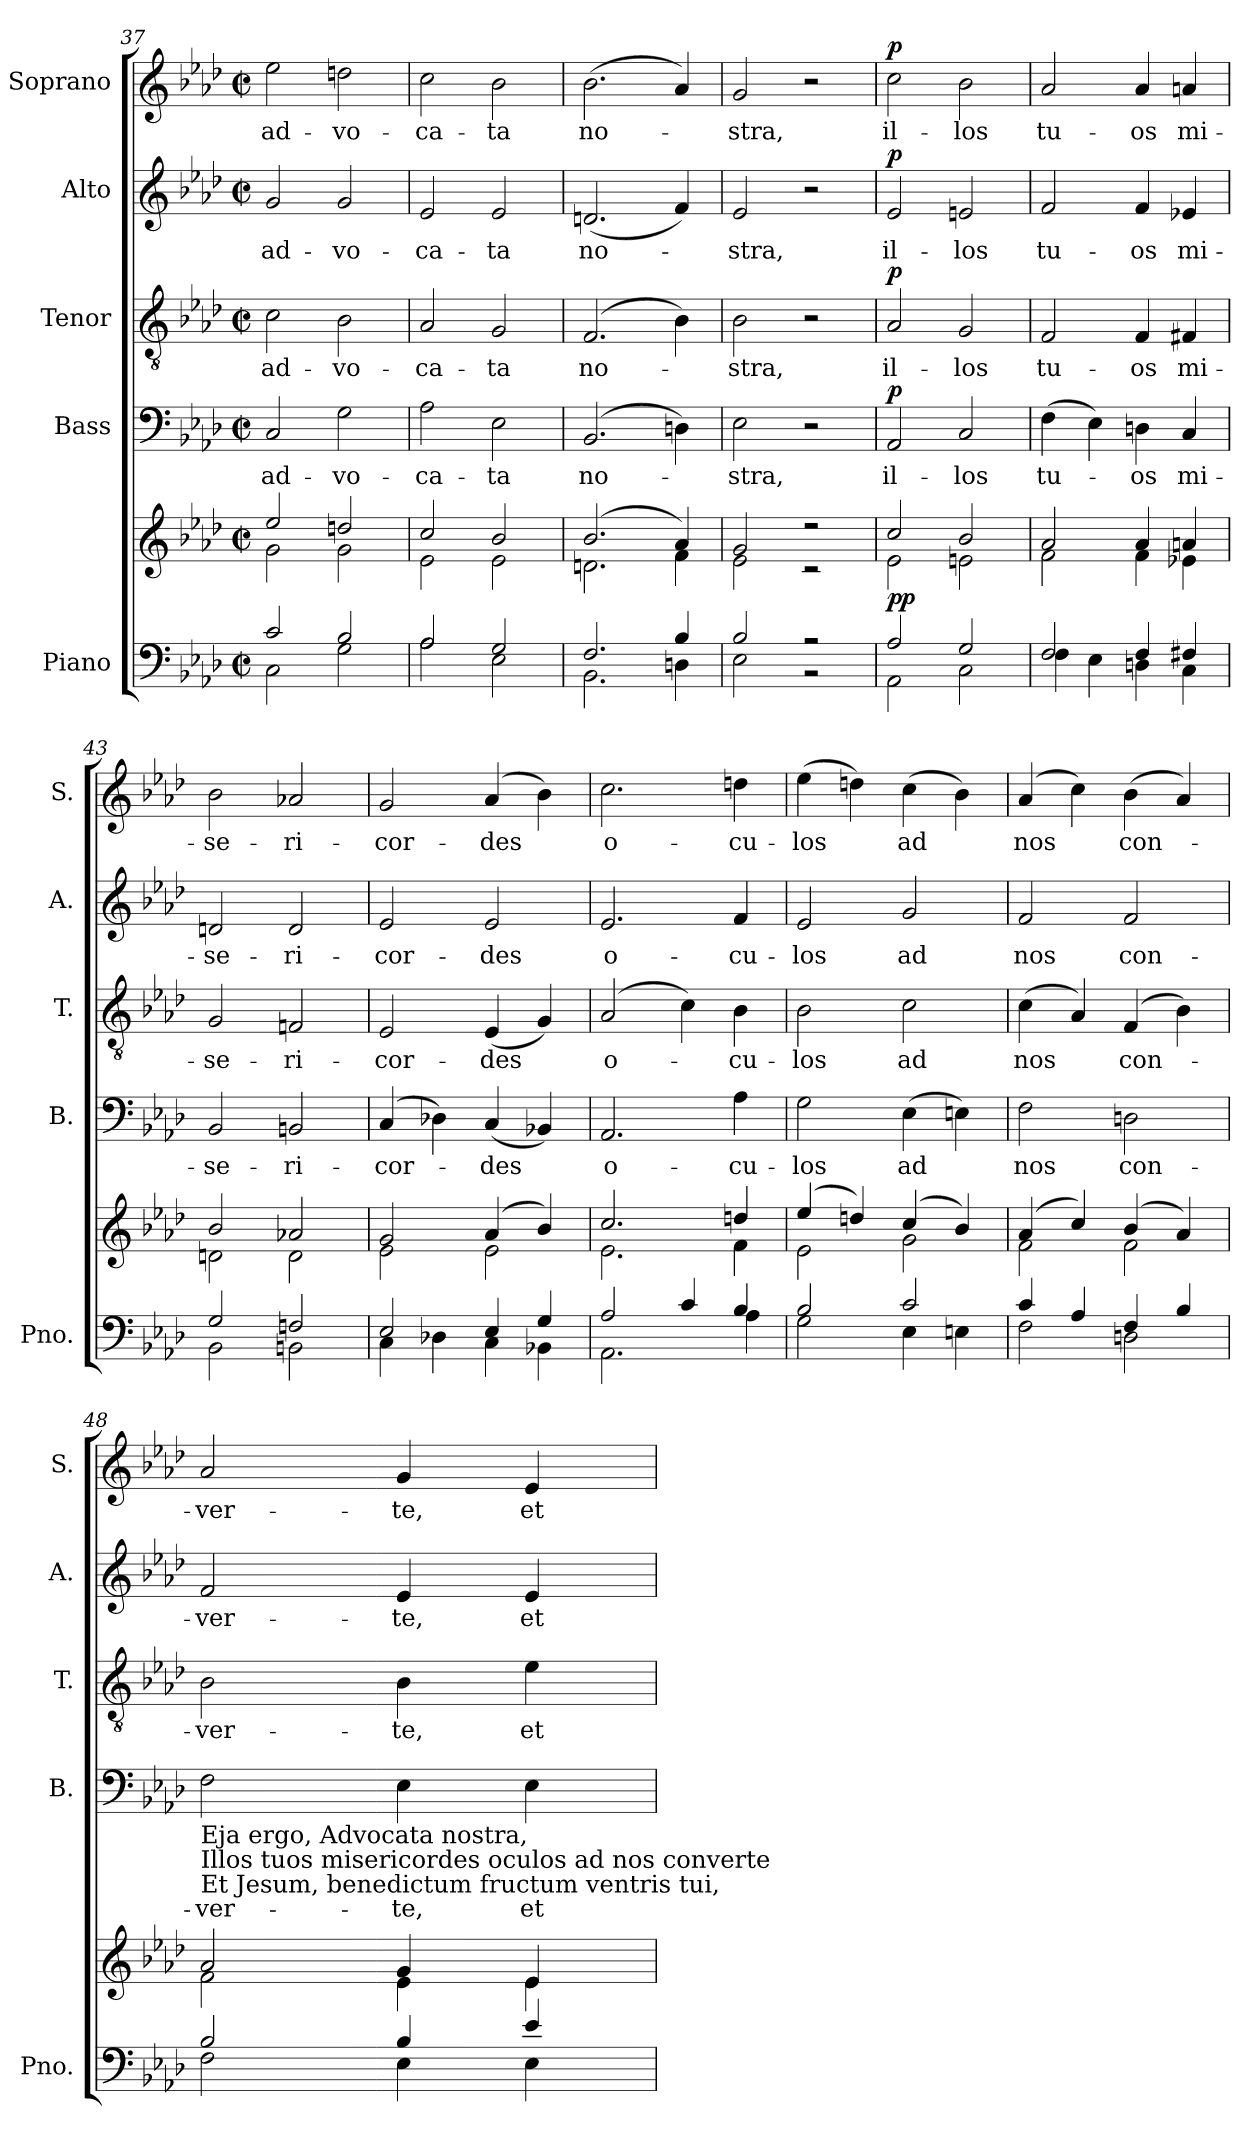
**kern	**kern	**dynam	**kern	**text	**dynam	**kern	**text	**dynam	**kern	**text	**dynam	**kern	**text	**dynam
*part5	*part5	*part5	*part4	*part4	*part4	*part3	*part3	*part3	*part2	*part2	*part2	*part1	*part1	*part1
*staff6	*staff5	*staff5/6	*staff4	*staff4	*staff4	*staff3	*staff3	*staff3	*staff2	*staff2	*staff2	*staff1	*staff1	*staff1
*I"Piano	*	*	*I"Bass	*	*	*I"Tenor	*	*	*I"Alto	*	*	*I"Soprano	*	*
*I'Pno.	*	*	*I'B.	*	*	*I'T.	*	*	*I'A.	*	*	*I'S.	*	*
*clefF4	*clefG2	*	*clefF4	*	*	*clefGv2	*	*	*clefG2	*	*	*clefG2	*	*
*k[b-e-a-d-]	*k[b-e-a-d-]	*	*k[b-e-a-d-]	*	*	*k[b-e-a-d-]	*	*	*k[b-e-a-d-]	*	*	*k[b-e-a-d-]	*	*
*A-:	*A-:	*	*A-:	*	*	*A-:	*	*	*A-:	*	*	*A-:	*	*
*M2/2	*M2/2	*	*M2/2	*	*	*M2/2	*	*	*M2/2	*	*	*M2/2	*	*
*met(c|)	*met(c|)	*	*met(c|)	*	*	*met(c|)	*	*	*met(c|)	*	*	*met(c|)	*	*
=37	=37	=37	=37	=37	=37	=37	=37	=37	=37	=37	=37	=37	=37	=37
*^	*^	*	*	*	*	*	*	*	*	*	*	*	*	*
!	!	!	!	!	!	!LO:LY:b	!	!	!LO:LY:b	!	!	!LO:LY:b	!	!	!LO:LY:b	!
2c/	2C\	2ee-/	2g\	.	2C/	ad-	.	2c\	ad-	.	2g/	ad-	.	2ee-\	ad-	.
!	!	!	!	!	!	!LO:LY:b	!	!	!LO:LY:b	!	!	!LO:LY:b	!	!	!LO:LY:b	!
2B-/	2G\	2ddn/	2g\	.	2G\	-vo-	.	2B-\	-vo-	.	2g/	-vo-	.	2ddn\	-vo-	.
=38	=38	=38	=38	=38	=38	=38	=38	=38	=38	=38	=38	=38	=38	=38	=38	=38
!	!	!	!	!	!	!LO:LY:b	!	!	!LO:LY:b	!	!	!LO:LY:b	!	!	!LO:LY:b	!
2A-/	2A-\	2cc/	2e-\	.	2A-\	-ca-	.	2A-/	-ca-	.	2e-/	-ca-	.	2cc\	-ca-	.
!	!	!	!	!	!	!LO:LY:b	!	!	!LO:LY:b	!	!	!LO:LY:b	!	!	!LO:LY:b	!
2G/	2E-\	2b-/	2e-\	.	2E-\	-ta	.	2G/	-ta	.	2e-/	-ta	.	2b-\	-ta	.
!!LO:PB:g=z
=39	=39	=39	=39	=39	=39	=39	=39	=39	=39	=39	=39	=39	=39	=39	=39	=39
!	!	!	!	!	!	!LO:LY:b	!	!	!LO:LY:b	!	!	!LO:LY:b	!	!	!LO:LY:b	!
2.F/	2.BB-\	(<2.b-/	2.dn\	.	(<2.BB-/	no-	.	(<2.F/	no-	.	(<2.dn/	no-	.	(<2.b-\	no-	.
4B-/	4Dn\	4a-/)	4f\	.	4Dn\)	.	.	4B-\)	.	.	4f/)	.	.	4a-/)	.	.
=40	=40	=40	=40	=40	=40	=40	=40	=40	=40	=40	=40	=40	=40	=40	=40	=40
!	!	!	!	!	!	!LO:LY:b	!	!	!LO:LY:b	!	!	!LO:LY:b	!	!	!LO:LY:b	!
2B-/	2E-\	2g/	2e-\	.	2E-\	stra,	.	2B-\	stra,	.	2e-/	stra,	.	2g/	stra,	.
2r	2r	2r	2r	.	2r	.	.	2r	.	.	2r	.	.	2r	.	.
=41	=41	=41	=41	=41	=41	=41	=41	=41	=41	=41	=41	=41	=41	=41	=41	=41
!	!	!	!	!LO:DY:a=2	!	!LO:LY:b	!	!	!LO:LY:b	!	!	!LO:LY:b	!	!	!LO:LY:b	!
!	!	!	!	!LO:DY:n=1:a	!	!	!LO:DY:a	!	!	!LO:DY:a	!	!	!LO:DY:a	!	!	!LO:DY:a
2A-/	2AA-\	2cc/	2e-\	p p	2AA-/	il-	p	2A-/	il-	p	2e-/	il-	p	2cc\	il-	p
!	!	!	!	!	!	!LO:LY:b	!	!	!LO:LY:b	!	!	!LO:LY:b	!	!	!LO:LY:b	!
2G/	2C\	2b-/	2en\	.	2C/	-los	.	2G/	-los	.	2en/	-los	.	2b-\	-los	.
=42	=42	=42	=42	=42	=42	=42	=42	=42	=42	=42	=42	=42	=42	=42	=42	=42
!	!	!	!	!	!	!LO:LY:b	!	!	!LO:LY:b	!	!	!LO:LY:b	!	!	!LO:LY:b	!
2F/	4F\	2a-/	2f\	.	(>4F\	tu-	.	2F/	tu-	.	2f/	tu-	.	2a-/	tu-	.
.	4E-\	.	.	.	4E-\)	.	.	.	.	.	.	.	.	.	.	.
!	!	!	!	!	!	!LO:LY:b	!	!	!LO:LY:b	!	!	!LO:LY:b	!	!	!LO:LY:b	!
4F/	4Dn\	4a-/	4f\	.	4Dn\	os	.	4F/	-os	.	4f/	-os	.	4a-/	-os	.
!	!	!	!	!	!	!LO:LY:b	!	!	!LO:LY:b	!	!	!LO:LY:b	!	!	!LO:LY:b	!
4F#X/	4C\	4an/	4e-X\	.	4C/	mi-	.	4F#X/	mi-	.	4e-X/	mi-	.	4an/	mi-	.
=43	=43	=43	=43	=43	=43	=43	=43	=43	=43	=43	=43	=43	=43	=43	=43	=43
!	!	!	!	!	!	!LO:LY:b	!	!	!LO:LY:b	!	!	!LO:LY:b	!	!	!LO:LY:b	!
2G/	2BB-\	2b-/	2dn\	.	2BB-/	-se-	.	2G/	-se-	.	2dn/	-se-	.	2b-\	-se-	.
!	!	!	!	!	!	!LO:LY:b	!	!	!LO:LY:b	!	!	!LO:LY:b	!	!	!LO:LY:b	!
2Fn/	2BBn\	2a-X/	2d\	.	2BBn/	-ri-	.	2Fn/	-ri-	.	2d/	-ri-	.	2a-X/	-ri-	.
=44	=44	=44	=44	=44	=44	=44	=44	=44	=44	=44	=44	=44	=44	=44	=44	=44
!	!	!	!	!	!	!LO:LY:b	!	!	!LO:LY:b	!	!	!LO:LY:b	!	!	!LO:LY:b	!
2E-/	4C\	2g/	2e-\	.	(>4C/	-cor-	.	2E-/	-cor-	.	2e-/	-cor-	.	2g/	-cor-	.
.	4D-X\	.	.	.	4D-X\)	.	.	.	.	.	.	.	.	.	.	.
!	!	!	!	!	!	!LO:LY:b	!	!	!LO:LY:b	!	!	!LO:LY:b	!	!	!LO:LY:b	!
4E-/	4C\	(>4a-/	2e-\	.	(<4C/	des	.	(<4E-/	-des	.	2e-/	-des	.	(>4a-/	-des	.
4G/	4BB-X\	4b-/)	.	.	4BB-X/)	.	.	4G/)	.	.	.	.	.	4b-\)	.	.
=45	=45	=45	=45	=45	=45	=45	=45	=45	=45	=45	=45	=45	=45	=45	=45	=45
!	!	!	!	!	!	!LO:LY:b	!	!	!LO:LY:b	!	!	!LO:LY:b	!	!	!LO:LY:b	!
2A-/	2.AA-\	2.cc/	2.e-\	.	2.AA-/	o-	.	(>2A-/	o-	.	2.e-/	o-	.	2.cc\	o-	.
4c/	.	.	.	.	.	.	.	4c\)	.	.	.	.	.	.	.	.
!	!	!	!	!	!	!LO:LY:b	!	!	!LO:LY:b	!	!	!LO:LY:b	!	!	!LO:LY:b	!
4B-/	4A-\	4ddn/	4f\	.	4A-\	-cu-	.	4B-\	cu-	.	4f/	-cu-	.	4ddn\	-cu-	.
=46	=46	=46	=46	=46	=46	=46	=46	=46	=46	=46	=46	=46	=46	=46	=46	=46
!	!	!	!	!	!	!LO:LY:b	!	!	!LO:LY:b	!	!	!LO:LY:b	!	!	!LO:LY:b	!
2B-/	2G\	(>4ee-/	2e-\	.	2G\	-los	.	2B-\	-los	.	2e-/	-los	.	(>4ee-\	-los	.
.	.	4ddn/)	.	.	.	.	.	.	.	.	.	.	.	4ddn\)	.	.
!	!	!	!	!	!	!LO:LY:b	!	!	!LO:LY:b	!	!	!LO:LY:b	!	!	!LO:LY:b	!
2c/	4E-\	(>4cc/	2g\	.	(>4E-\	ad	.	2c\	ad	.	2g/	ad	.	(>4cc\	ad	.
.	4En\	4b-/)	.	.	4En\)	.	.	.	.	.	.	.	.	4b-\)	.	.
=47	=47	=47	=47	=47	=47	=47	=47	=47	=47	=47	=47	=47	=47	=47	=47	=47
!	!	!	!	!	!	!LO:LY:b	!	!	!LO:LY:b	!	!	!LO:LY:b	!	!	!LO:LY:b	!
4c/	2F\	(>4a-/	2f\	.	2F\	nos	.	(<4c\	nos	.	2f/	nos	.	(>4a-/	nos	.
4A-/	.	4cc/)	.	.	.	.	.	4A-/)	.	.	.	.	.	4cc\)	.	.
!	!	!	!	!	!	!LO:LY:b	!	!	!LO:LY:b	!	!	!LO:LY:b	!	!	!LO:LY:b	!
4F/	2Dn\	(<4b-/	2f\	.	2Dn\	con-	.	(<4F/	con-	.	2f/	con-	.	(<4b-\	con-	.
4B-/	.	4a-/)	.	.	.	.	.	4B-\)	.	.	.	.	.	4a-/)	.	.
!!LO:LB:g=z
=48	=48	=48	=48	=48	=48	=48	=48	=48	=48	=48	=48	=48	=48	=48	=48	=48
!	!	!	!	!	!LO:TX:b:t=Eja ergo, Advocata nostra,	!	!	!	!	!	!	!	!	!	!	!
!	!	!	!	!	!LO:TX:b:t=Illos tuos misericordes oculos ad nos converte	!	!	!	!	!	!	!	!	!	!	!
!	!	!	!	!	!LO:TX:b:t=Et Jesum, benedictum fructum ventris tui,	!	!	!	!	!	!	!	!	!	!	!
!	!	!	!	!	!	!LO:LY:b	!	!	!LO:LY:b	!	!	!LO:LY:b	!	!	!LO:LY:b	!
2B-/	2F\	2a-/	2f\	.	2F\	-ver-	.	2B-\	ver-	.	2f/	-ver-	.	2a-/	ver-	.
!	!	!	!	!	!	!LO:LY:b	!	!	!LO:LY:b	!	!	!LO:LY:b	!	!	!LO:LY:b	!
4B-/	4E-\	4g/	4e-\	.	4E-\	-te,	.	4B-\	-te,	.	4e-/	-te,	.	4g/	-te,	.
!	!	!	!	!	!	!LO:LY:b	!	!	!LO:LY:b	!	!	!LO:LY:b	!	!	!LO:LY:b	!
4e-/	4E-\	4e-/	4e-\	.	4E-\	et	.	4e-\	et	.	4e-/	et	.	4e-/	et	.
*v	*v	*	*	*	*	*	*	*	*	*	*	*	*	*	*	*
*	*v	*v	*	*	*	*	*	*	*	*	*	*	*	*	*
=	=	=	=	=	=	=	=	=	=	=	=	=	=	=
*-	*-	*-	*-	*-	*-	*-	*-	*-	*-	*-	*-	*-	*-	*-
